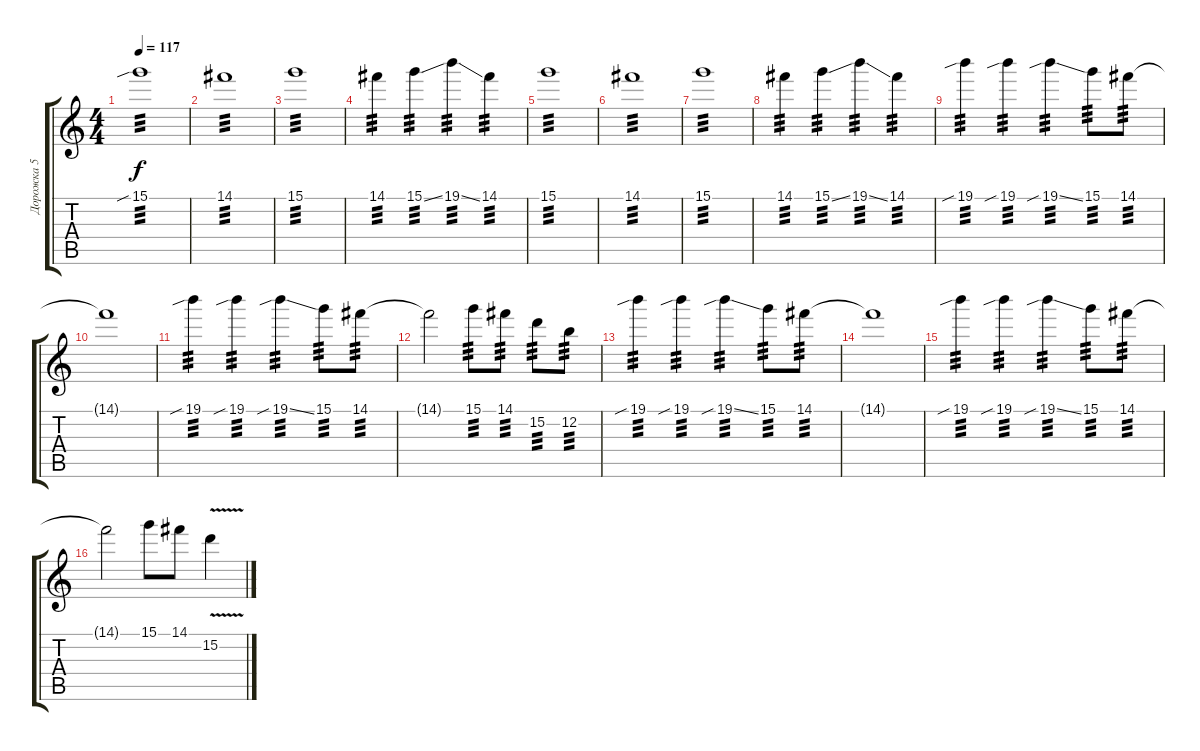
\track ("Дорожка 5" "Дорожка 5") {instrument distortionguitar}
\staff {score tabs}
\tuning (E4 B3 G3 D3 A2 E2) {hide}
\ts (4 4)
\tempo 117
\clef g2
\ks c
15.1{sib}.1{tp 3 dy f} |
14.1.1{tp 3} |
15.1.1{tp 3} |
14.1.4{tp 3} 15.1{ss}.4{tp 3} 19.1{ss}.4{tp 3} 14.1.4{tp 3} |
15.1.1{tp 3} |
14.1.1{tp 3} |
15.1.1{tp 3} |
14.1.4{tp 3} 15.1{ss}.4{tp 3} 19.1{ss}.4{tp 3} 14.1.4{tp 3} |
19.1{sib}.4{tp 3} 19.1{sib}.4{tp 3} 19.1{sib ss}.4{tp 3} 15.1.8{tp 3} 14.1.8{tp 3} |
14.1{t}.1 |
19.1{sib}.4{tp 3} 19.1{sib}.4{tp 3} 19.1{sib ss}.4{tp 3} 15.1.8{tp 3} 14.1.8{tp 3} |
14.1{t}.2 15.1.8{tp 3} 14.1.8{tp 3} 15.2.8{tp 3} 12.2.8{tp 3} |
19.1{sib}.4{tp 3} 19.1{sib}.4{tp 3} 19.1{sib ss}.4{tp 3} 15.1.8{tp 3} 14.1.8{tp 3} |
14.1{t}.1 |
19.1{sib}.4{tp 3} 19.1{sib}.4{tp 3} 19.1{sib ss}.4{tp 3} 15.1.8{tp 3} 14.1.8{tp 3} |
14.1{t}.2 15.1.8 14.1.8 15.2{v}.4
